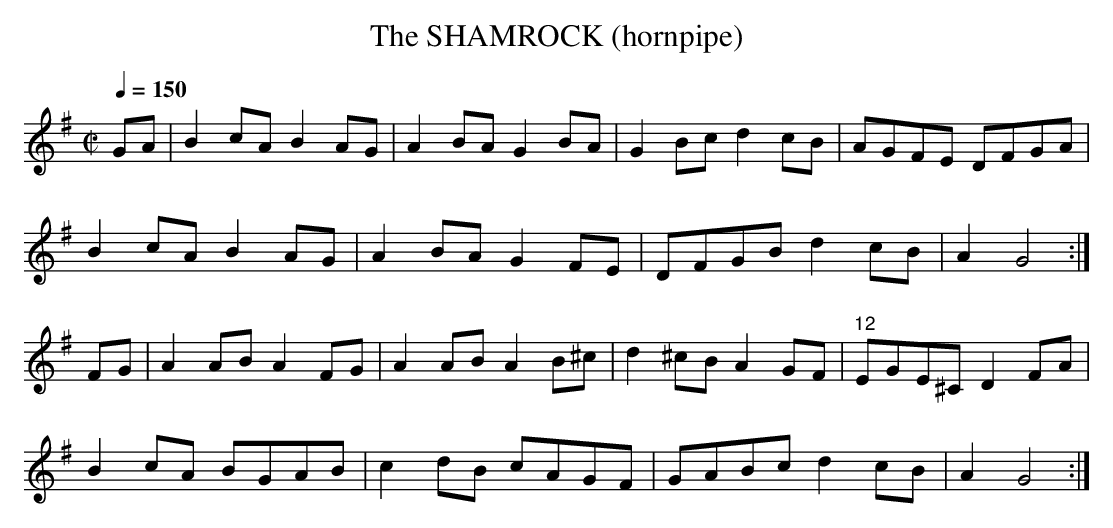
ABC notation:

X:1
T:SHAMROCK (hornpipe), The
Q:1/4=150
M:C|
L:1/8
K:G
GA|B2cA B2AG|A2BA G2BA|G2Bc d2cB|AGFE DFGA |
B2cA B2AG|A2BA G2FE|DFGB d2cB|A2G4 :|
FG|A2AB A2FG|A2AB A2B^c|d2^cB A2GF|"12"EGE^C D2FA |
B2cA BGAB|c2dB cAGF|GABc d2cB|A2G4 :|
